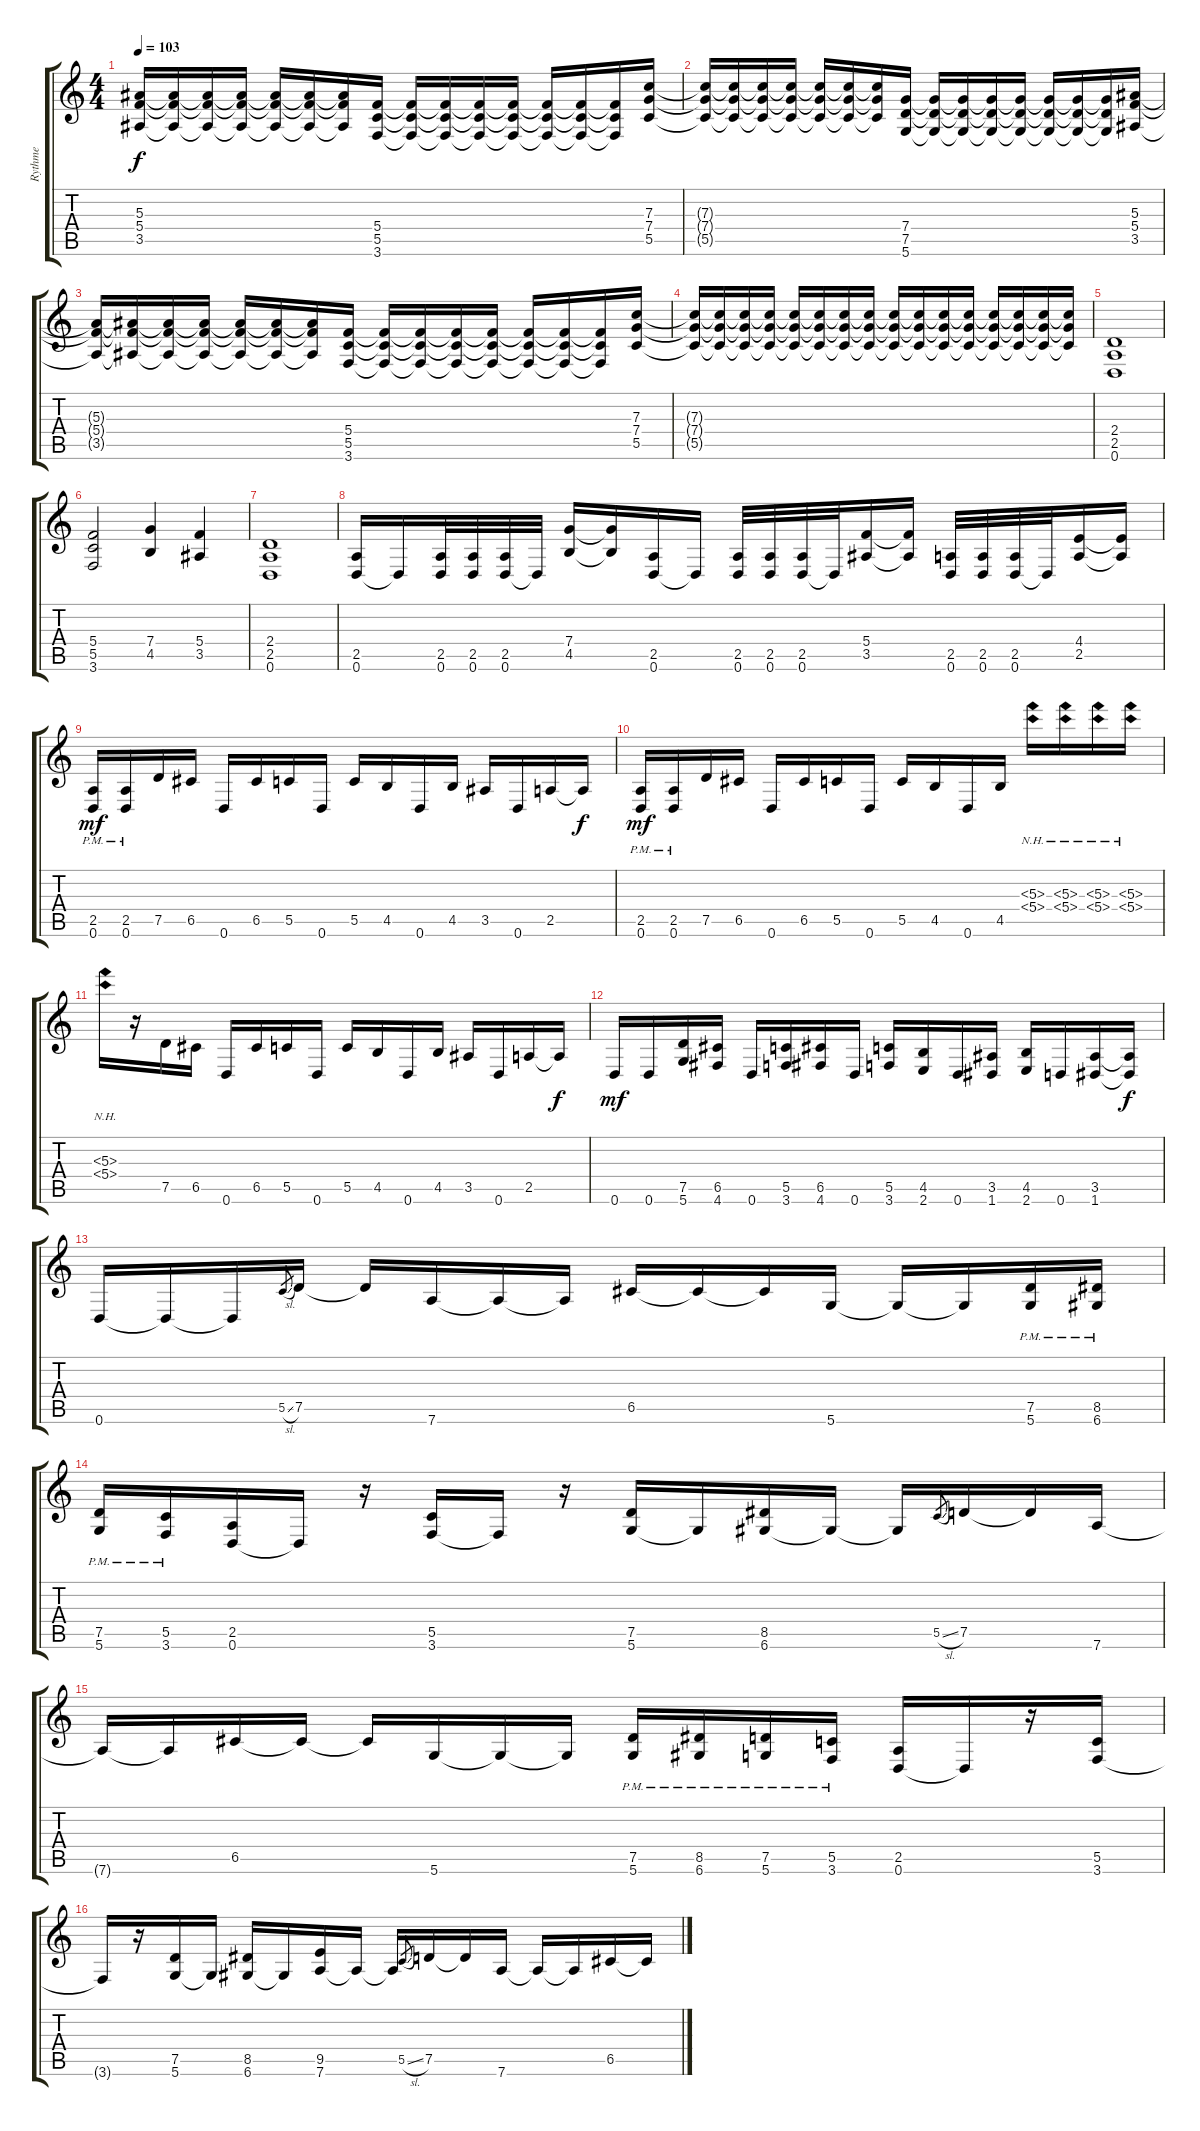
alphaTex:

\track ("Rythme" "Rythme") {instrument distortionguitar}
\staff {score tabs}
\tuning (D4 A3 F3 C3 G2 D2) {hide}
\ts (4 4)
\tempo 103
\clef g2
\ks c
(5.3{t} 5.4{t} 3.5{t}).16{dy f} (5.3{t} 5.4{t} 3.5{t}).16 (5.3{t} 5.4{t} 3.5{t}).16 (5.3{t} 5.4{t} 3.5{t}).16 (5.3{t} 5.4{t} 3.5{t}).16 (5.3{t} 5.4{t} 3.5{t}).16 (5.3{t} 5.4{t} 3.5{t}).16 (5.4 5.5 3.6).16 (5.4{t} 5.5{t} 3.6{t}).16 (5.4{t} 5.5{t} 3.6{t}).16 (5.4{t} 5.5{t} 3.6{t}).16 (5.4{t} 5.5{t} 3.6{t}).16 (5.4{t} 5.5{t} 3.6{t}).16 (5.4{t} 5.5{t} 3.6{t}).16 (5.4{t} 5.5{t} 3.6{t}).16 (7.3 7.4 5.5).16 |
(7.3{t} 7.4{t} 5.5{t}).16 (7.3{t} 7.4{t} 5.5{t}).16 (7.3{t} 7.4{t} 5.5{t}).16 (7.3{t} 7.4{t} 5.5{t}).16 (7.3{t} 7.4{t} 5.5{t}).16 (7.3{t} 7.4{t} 5.5{t}).16 (7.3{t} 7.4{t} 5.5{t}).16 (7.4 7.5 5.6).16 (7.4{t} 7.5{t} 5.6{t}).16 (7.4{t} 7.5{t} 5.6{t}).16 (7.4{t} 7.5{t} 5.6{t}).16 (7.4{t} 7.5{t} 5.6{t}).16 (7.4{t} 7.5{t} 5.6{t}).16 (7.4{t} 7.5{t} 5.6{t}).16 (7.4{t} 7.5{t} 5.6{t}).16 (5.3 5.4 3.5).16 |
(5.3{t} 5.4{t} 3.5{t}).16 (5.3{t} 5.4{t} 3.5{t}).16 (5.3{t} 5.4{t} 3.5{t}).16 (5.3{t} 5.4{t} 3.5{t}).16 (5.3{t} 5.4{t} 3.5{t}).16 (5.3{t} 5.4{t} 3.5{t}).16 (5.3{t} 5.4{t} 3.5{t}).16 (5.4 5.5 3.6).16 (5.4{t} 5.5{t} 3.6{t}).16 (5.4{t} 5.5{t} 3.6{t}).16 (5.4{t} 5.5{t} 3.6{t}).16 (5.4{t} 5.5{t} 3.6{t}).16 (5.4{t} 5.5{t} 3.6{t}).16 (5.4{t} 5.5{t} 3.6{t}).16 (5.4{t} 5.5{t} 3.6{t}).16 (7.3 7.4 5.5).16 |
(7.3{t} 7.4{t} 5.5{t}).16 (7.3{t} 7.4{t} 5.5{t}).16 (7.3{t} 7.4{t} 5.5{t}).16 (7.3{t} 7.4{t} 5.5{t}).16 (7.3{t} 7.4{t} 5.5{t}).16 (7.3{t} 7.4{t} 5.5{t}).16 (7.3{t} 7.4{t} 5.5{t}).16 (7.3{t} 7.4{t} 5.5{t}).16 (7.3{t} 7.4{t} 5.5{t}).16 (7.3{t} 7.4{t} 5.5{t}).16 (7.3{t} 7.4{t} 5.5{t}).16 (7.3{t} 7.4{t} 5.5{t}).16 (7.3{t} 7.4{t} 5.5{t}).16 (7.3{t} 7.4{t} 5.5{t}).16 (7.3{t} 7.4{t} 5.5{t}).16 (7.3{t} 7.4{t} 5.5{t}).16 |
(2.4 2.5 0.6).1 |
(5.4 5.5 3.6).2 (7.4 4.5).4 (5.4 3.5).4 |
(2.4 2.5 0.6).1 |
(2.5 0.6).16 0.6{t}.16 (2.5 0.6).32 (2.5 0.6).32 (2.5 0.6).32 0.6{t}.32 (7.4 4.5).16 (7.4{t} 4.5{t}).16 (2.5 0.6).16 0.6{t}.16 (2.5 0.6).32 (2.5 0.6).32 (2.5 0.6).32 0.6{t}.32 (5.4 3.5).16 (5.4{t} 3.5{t}).16 (2.5 0.6).32 (2.5 0.6).32 (2.5 0.6).32 0.6{t}.32 (4.4 2.5).16 (4.4{t} 2.5{t}).16 |
(2.5{pm} 0.6{pm}).16{dy mf} (2.5{pm} 0.6{pm}).16 7.5.16 6.5.16 0.6.16 6.5.16 5.5.16 0.6.16 5.5.16 4.5.16 0.6.16 4.5.16 3.5.16 0.6.16 2.5.16 2.5{t}.16{dy f} |
(2.5{pm} 0.6{pm}).16{dy mf} (2.5{pm} 0.6{pm}).16 7.5.16 6.5.16 0.6.16 6.5.16 5.5.16 0.6.16 5.5.16 4.5.16 0.6.16 4.5.16 (5.3{nh} 5.4{nh}).16 (5.3{nh} 5.4{nh}).16 (5.3{nh} 5.4{nh}).16 (5.3{nh} 5.4{nh}).16 |
(5.3{nh} 5.4{nh}).16 r.16 7.5.16 6.5.16 0.6.16 6.5.16 5.5.16 0.6.16 5.5.16 4.5.16 0.6.16 4.5.16 3.5.16 0.6.16 2.5.16 2.5{t}.16{dy f} |
0.6.16{dy mf} 0.6.16 (7.5 5.6).16 (6.5 4.6).16 0.6.16 (5.5 3.6).16 (6.5 4.6).16 0.6.16 (5.5 3.6).16 (4.5 2.6).16 0.6.16 (3.5 1.6).16 (4.5 2.6).16 0.6.16 (3.5 1.6).16 (3.5{t} 1.6{t}).16{dy f} |
0.6.16 0.6{t}.16 0.6{t}.16 5.5{sl}.8{gr} 7.5.16 7.5{t}.16 7.6.16 7.6{t}.16 7.6{t}.16 6.5.16 6.5{t}.16 6.5{t}.16 5.6.16 5.6{t}.16 5.6{t}.16 (7.5{pm} 5.6{pm}).16 (8.5{pm} 6.6{pm}).16 |
(7.5{pm} 5.6{pm}).16 (5.5{pm} 3.6{pm}).16 (2.5 0.6).16 0.6{t}.16 r.16 (5.5 3.6).16 3.6{t}.16 r.16 (7.5 5.6).16 5.6{t}.16 (8.5 6.6).16 6.6{t}.16 6.6{t}.16 5.5{sl}.8{gr} 7.5.16 7.5{t}.16 7.6.16 |
7.6{t}.16 7.6{t}.16 6.5.16 6.5{t}.16 6.5{t}.16 5.6.16 5.6{t}.16 5.6{t}.16 (7.5{pm} 5.6{pm}).16 (8.5{pm} 6.6{pm}).16 (7.5{pm} 5.6{pm}).16 (5.5{pm} 3.6{pm}).16 (2.5 0.6).16 0.6{t}.16 r.16 (5.5 3.6).16 |
3.6{t}.16 r.16 (7.5 5.6).16 5.6{t}.16 (8.5 6.6).16 6.6{t}.16 (9.5 7.6).16 7.6{t}.16 7.6{t}.16 5.5{sl}.8{gr} 7.5.16 7.5{t}.16 7.6.16 7.6{t}.16 7.6{t}.16 6.5.16 6.5{t}.16
